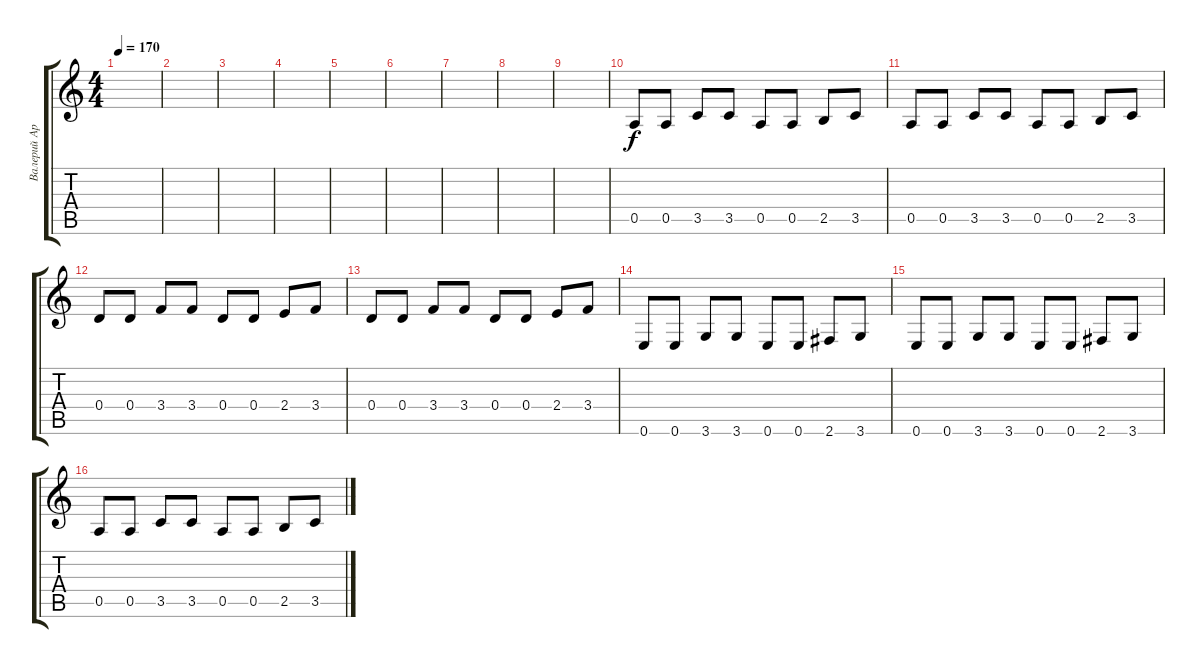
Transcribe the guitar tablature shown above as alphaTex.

\track ("Валерий Аркадин" "Валерий Ар") {instrument distortionguitar}
\staff {score tabs}
\tuning (E4 B3 G3 D3 A2 E2) {hide}
\ts (4 4)
\tempo 170
\clef g2
\ks c
|
|
|
|
|
|
|
|
|
0.5.8 0.5.8 3.5.8 3.5.8 0.5.8 0.5.8 2.5.8 3.5.8 |
0.5.8 0.5.8 3.5.8 3.5.8 0.5.8 0.5.8 2.5.8 3.5.8 |
0.4.8 0.4.8 3.4.8 3.4.8 0.4.8 0.4.8 2.4.8 3.4.8 |
0.4.8 0.4.8 3.4.8 3.4.8 0.4.8 0.4.8 2.4.8 3.4.8 |
0.6.8 0.6.8 3.6.8 3.6.8 0.6.8 0.6.8 2.6.8 3.6.8 |
0.6.8 0.6.8 3.6.8 3.6.8 0.6.8 0.6.8 2.6.8 3.6.8 |
0.5.8 0.5.8 3.5.8 3.5.8 0.5.8 0.5.8 2.5.8 3.5.8
